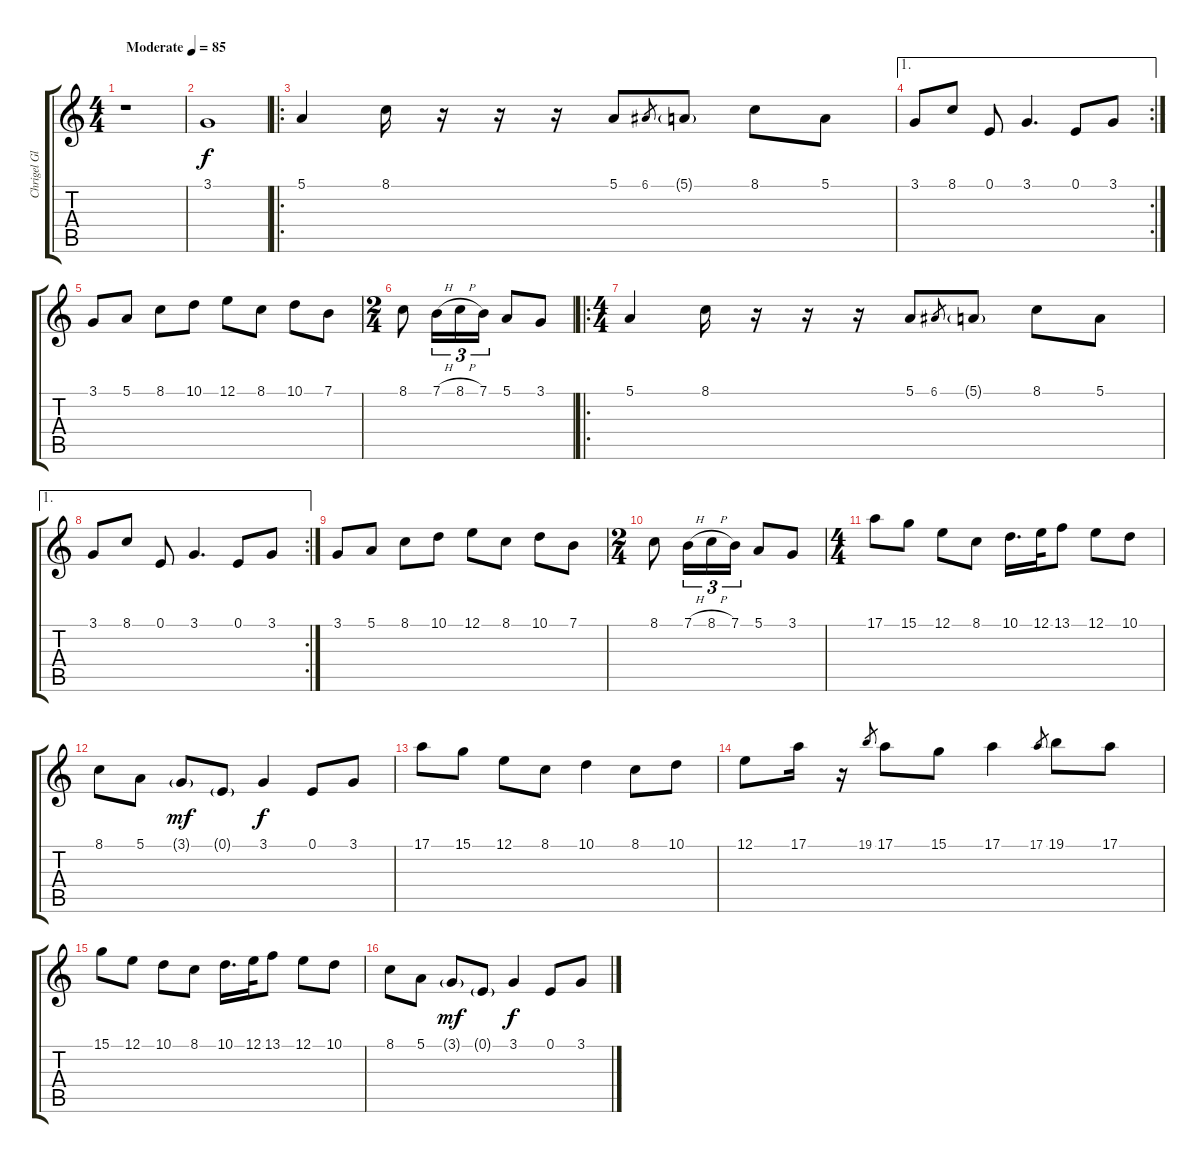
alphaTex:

\track ("Chrigel Glanzmann or Päde Kistler" "Chrigel Gl") {instrument flute}
\staff {score tabs}
\tuning (E4 B3 G3 D3 A2 E2) {hide}
\ts (4 4)
\tempo (85 "Moderate")
\clef g2
\ks c
r.1{dy f instrument flute} |
3.1.1 |
\ro
5.1.4 8.1.16 r.16 r.16 r.16 5.1.8 6.1.8{gr} 5.1{g}.8 8.1.8 5.1.8 |
\ae 1
\rc 2
3.1.8 8.1.8 0.1.8 3.1.4{d} 0.1.8 3.1.8 |
3.1.8 5.1.8 8.1.8 10.1.8 12.1.8 8.1.8 10.1.8 7.1.8 |
\ts (2 4)
8.1.8 7.1{h}.16{tu (3 2)} 8.1{h}.16{tu (3 2)} 7.1.16{tu (3 2)} 5.1.8 3.1.8 |
\ro
\ts (4 4)
5.1.4 8.1.16 r.16 r.16 r.16 5.1.8 6.1.8{gr} 5.1{g}.8 8.1.8 5.1.8 |
\ae 1
\rc 2
3.1.8 8.1.8 0.1.8 3.1.4{d} 0.1.8 3.1.8 |
3.1.8 5.1.8 8.1.8 10.1.8 12.1.8 8.1.8 10.1.8 7.1.8 |
\ts (2 4)
8.1.8 7.1{h}.16{tu (3 2)} 8.1{h}.16{tu (3 2)} 7.1.16{tu (3 2)} 5.1.8 3.1.8 |
\ts (4 4)
17.1.8 15.1.8 12.1.8 8.1.8 10.1.16{d} 12.1.32 13.1.8 12.1.8 10.1.8 |
8.1.8 5.1.8 3.1{g}.8{dy mf} 0.1{g}.8 3.1.4{dy f} 0.1.8 3.1.8 |
17.1.8 15.1.8 12.1.8 8.1.8 10.1.4 8.1.8 10.1.8 |
12.1.8 17.1.16 r.16 19.1.8{gr} 17.1.8 15.1.8 17.1.4 17.1.8{gr} 19.1.8 17.1.8 |
15.1.8 12.1.8 10.1.8 8.1.8 10.1.16{d} 12.1.32 13.1.8 12.1.8 10.1.8 |
8.1.8 5.1.8 3.1{g}.8{dy mf} 0.1{g}.8 3.1.4{dy f} 0.1.8 3.1.8
